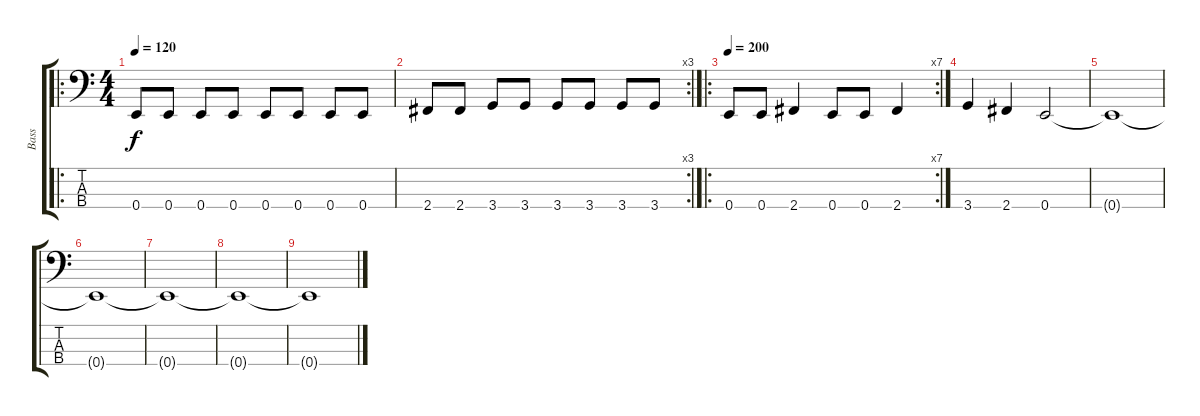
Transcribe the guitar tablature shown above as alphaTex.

\track ("Bass" "Bass") {instrument electricbasspick}
\staff {score tabs}
\tuning (G2 D2 A1 E1) {hide}
\ro
\ts (4 4)
\tempo 120
\clef f4
\ks c
0.4.8{dy f} 0.4.8 0.4.8 0.4.8 0.4.8 0.4.8 0.4.8 0.4.8 |
\rc 3
2.4.8 2.4.8 3.4.8 3.4.8 3.4.8 3.4.8 3.4.8 3.4.8 |
\ro
\rc 7
\tempo 200
0.4.8 0.4.8 2.4.4 0.4.8 0.4.8 2.4.4 |
3.4.4 2.4.4 0.4.2 |
0.4{t}.1 |
0.4{t}.1 |
0.4{t}.1 |
0.4{t}.1 |
0.4{t}.1
